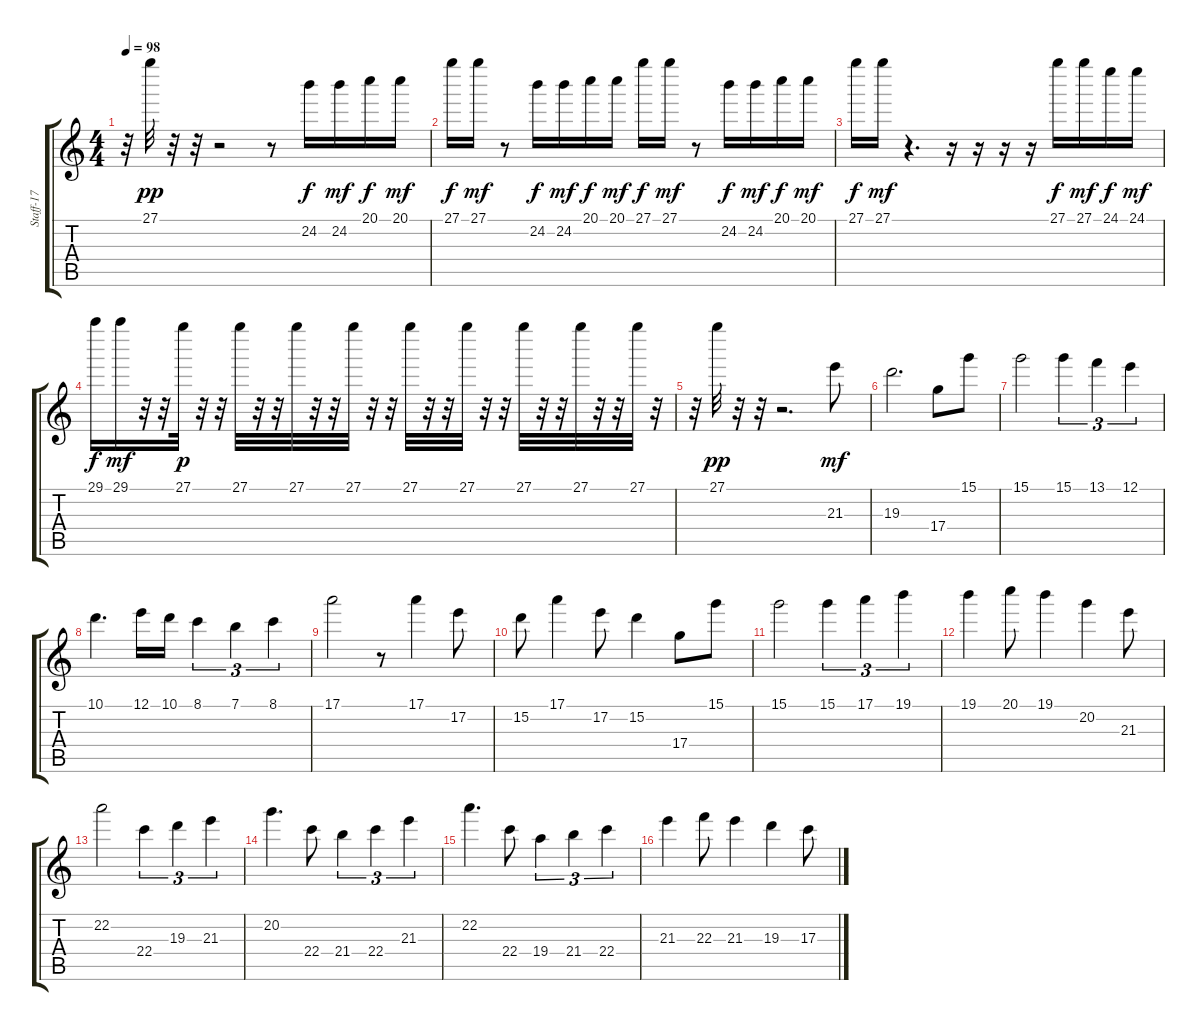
\track ("Staff-17" "Staff-17") {instrument electricbassfinger}
\staff {score tabs}
\tuning (E4 B3 G3 D3 A2 E2) {hide}
\ts (4 4)
\tempo 98
\clef g2
\ks c
r.32{dy p volume 3} 27.1.32{dy pp volume 3} r.32{volume 3} r.32{volume 2} r.2 r.8 24.2.16{dy f volume 12 instrument acousticgrandpiano} 24.2.16{dy mf} 20.1.16{dy f} 20.1.16{dy mf} |
27.1.16{dy f} 27.1.16{dy mf} r.8 24.2.16{dy f volume 9} 24.2.16{dy mf} 20.1.16{dy f} 20.1.16{dy mf} 27.1.16{dy f} 27.1.16{dy mf} r.8 24.2.16{dy f volume 5} 24.2.16{dy mf} 20.1.16{dy f} 20.1.16{dy mf} |
27.1.16{dy f} 27.1.16{dy mf} r.4{d} r.16{volume 12} r.16 r.16 r.16 27.1.16{dy f} 27.1.16{dy mf} 24.1.16{dy f} 24.1.16{dy mf} |
29.1.16{dy f} 29.1.16{dy mf} r.32{volume 2 instrument lead1square} r.32{volume 3} 27.1.32{dy p volume 3} r.32{volume 3} r.32{volume 4} 27.1.32{volume 4} r.32{volume 4} r.32{volume 4} 27.1.32{volume 5} r.32{volume 5} r.32{volume 5} 27.1.32{volume 5} r.32{volume 6} r.32{volume 6} 27.1.32{volume 6} r.32{volume 6} r.32{volume 7} 27.1.32{volume 6} r.32{volume 6} r.32{volume 6} 27.1.32{volume 6} r.32{volume 5} r.32{volume 5} 27.1.32{volume 5} r.32{volume 4} r.32{volume 4} 27.1.32{volume 4} r.32{volume 4} |
r.32{volume 3} 27.1.32{dy pp volume 3} r.32{volume 3} r.32{volume 2} r.2{d} 21.3.8{dy mf volume 12 instrument trumpet} |
19.3.2{d} 17.4.8 15.1.8 |
15.1.2 15.1.4{tu (3 2)} 13.1.4{tu (3 2)} 12.1.4{tu (3 2)} |
10.1.4{d} 12.1.16 10.1.16 8.1.4{tu (3 2)} 7.1.4{tu (3 2)} 8.1.4{tu (3 2)} |
17.1.2 r.8 17.1.4 17.2.8 |
15.2.8 17.1.4{instrument mutedtrumpet} 17.2.8 15.2.4 17.4.8{instrument trumpet} 15.1.8 |
15.1.2 15.1.4{tu (3 2)} 17.1.4{tu (3 2)} 19.1.4{tu (3 2)} |
19.1.4 20.1.8 19.1.4 20.2.4 21.3.8 |
22.2.2 22.4.4{tu (3 2) instrument mutedtrumpet} 19.3.4{tu (3 2)} 21.3.4{tu (3 2)} |
20.2.4{d} 22.4.8{instrument trumpet} 21.4.4{tu (3 2)} 22.4.4{tu (3 2)} 21.3.4{tu (3 2)} |
22.2.4{d} 22.4.8{instrument mutedtrumpet} 19.4.4{tu (3 2)} 21.4.4{tu (3 2)} 22.4.4{tu (3 2)} |
21.3.4 22.3.8 21.3.4 19.3.4 17.3.8
